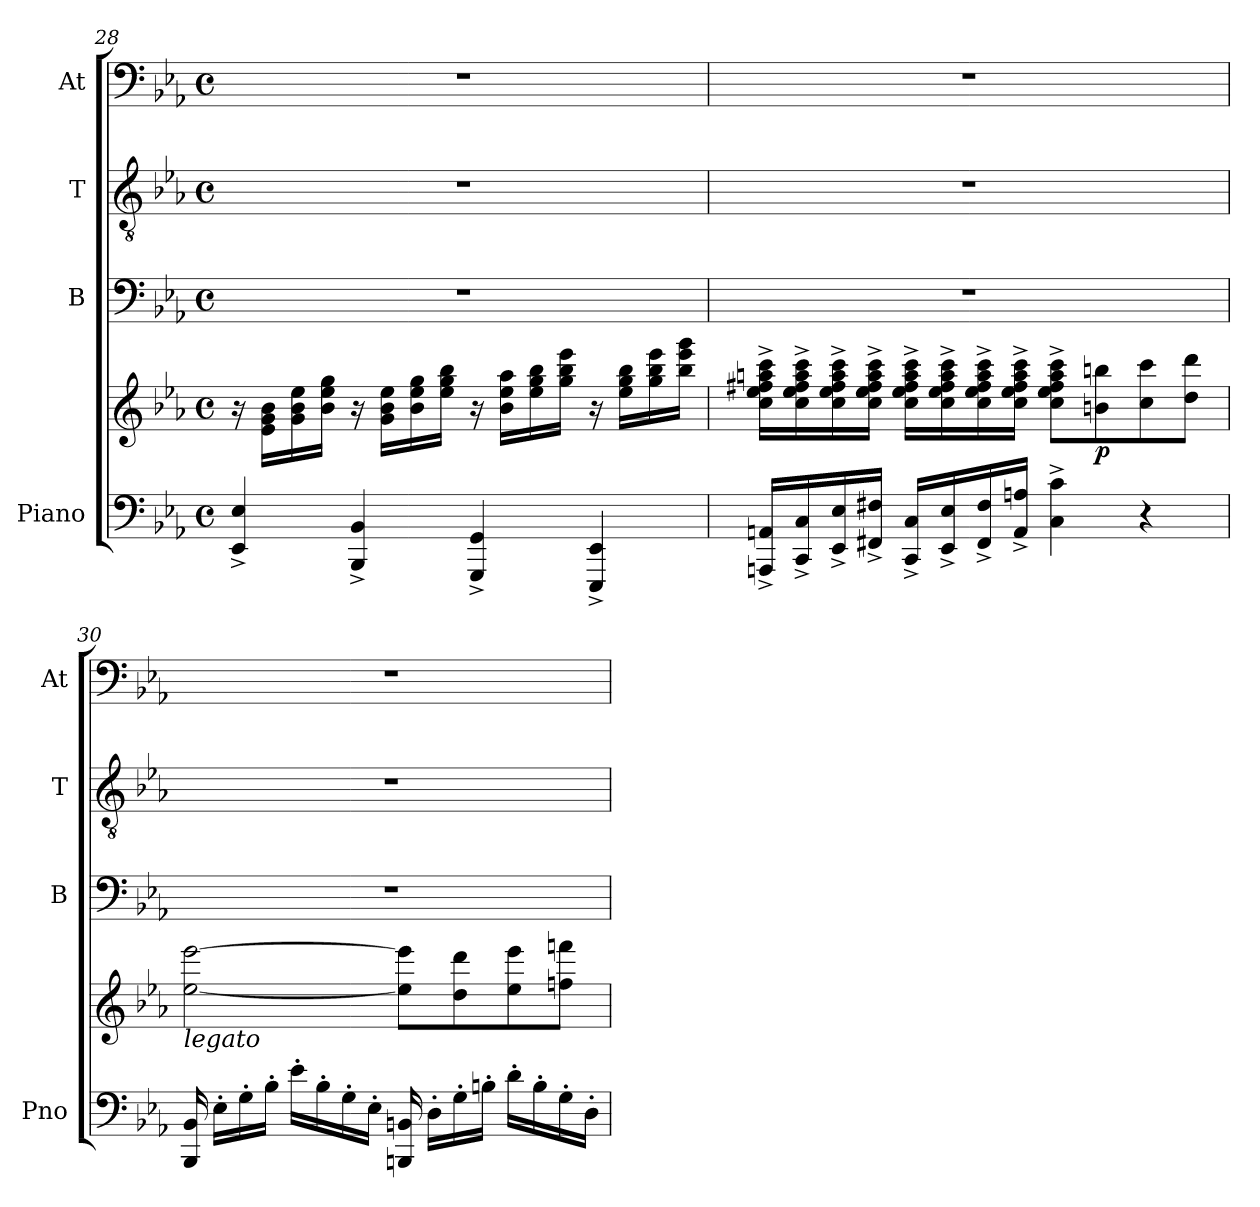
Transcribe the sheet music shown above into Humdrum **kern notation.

**kern	**kern	**dynam	**kern	**kern	**kern
*part4	*part4	*part4	*part3	*part2	*part1
*staff5	*staff4	*staff4/5	*staff3	*staff2	*staff1
*I"Piano	*	*	*I"B	*I"T	*I"At
*I'Pno	*	*	*I'B	*I'T	*I'At
*clefF4	*clefG2	*	*clefF4	*clefGv2	*clefF4
*k[b-e-a-]	*k[b-e-a-]	*	*k[b-e-a-]	*k[b-e-a-]	*k[b-e-a-]
*M4/4	*M4/4	*	*M4/4	*M4/4	*M4/4
*met(c)	*met(c)	*	*met(c)	*met(c)	*met(c)
=28	=28	=28	=28	=28	=28
4EE-/^ 4E-/^	16r	.	1r	1r	1r
.	16e-\ 16g\ 16b-\LL	.	.	.	.
.	16g\ 16b-\ 16ee-\	.	.	.	.
.	16b-\ 16ee-\ 16gg\JJ	.	.	.	.
4BBB-/^ 4BB-/^	16r	.	.	.	.
.	16g\ 16b-\ 16ee-\LL	.	.	.	.
.	16b-\ 16ee-\ 16gg\	.	.	.	.
.	16ee-\ 16gg\ 16bb-\JJ	.	.	.	.
4GGG/^ 4GG/^	16r	.	.	.	.
.	16b-\ 16ee-\ 16aa-\LL	.	.	.	.
.	16ee-\ 16gg\ 16bb-\	.	.	.	.
.	16gg\ 16bb-\ 16eee-\JJ	.	.	.	.
4EEE-/^ 4EE-/^	16r	.	.	.	.
.	16ee-\ 16gg\ 16bb-\LL	.	.	.	.
.	16gg\ 16bb-\ 16eee-\	.	.	.	.
.	16bb-\ 16eee-\ 16ggg\JJ	.	.	.	.
!!LO:LB:g=z
=29	=29	=29	=29	=29	=29
16AAAn/^ 16AAn/^LL	16cc\^ 16ee-\^ 16ff#X\^ 16aan\^ 16ccc\^LL	.	1r	1r	1r
16CC/^ 16C/^	16cc\^ 16ee-\^ 16ff#\^ 16aa\^ 16ccc\^	.	.	.	.
16EE-/^ 16E-/^	16cc\^ 16ee-\^ 16ff#\^ 16aa\^ 16ccc\^	.	.	.	.
16FF#X/^ 16F#X/^JJ	16cc\^ 16ee-\^ 16ff#\^ 16aa\^ 16ccc\^JJ	.	.	.	.
16CC/^ 16C/^LL	16cc\^ 16ee-\^ 16ff#\^ 16aa\^ 16ccc\^LL	.	.	.	.
16EE-/^ 16E-/^	16cc\^ 16ee-\^ 16ff#\^ 16aa\^ 16ccc\^	.	.	.	.
16FF#/^ 16F#/^	16cc\^ 16ee-\^ 16ff#\^ 16aa\^ 16ccc\^	.	.	.	.
16AA/^ 16An/^JJ	16cc\^ 16ee-\^ 16ff#\^ 16aa\^ 16ccc\^JJ	.	.	.	.
4C\^ 4c\^	8cc\^ 8ee-\^ 8ff#\^ 8aa\^ 8ccc\^L	.	.	.	.
!	!	!LO:DY:b	!	!	!
.	8bn\ 8bbn\	p	.	.	.
4r	8cc\ 8ccc\	.	.	.	.
.	8dd\ 8ddd\J	.	.	.	.
=30	=30	=30	=30	=30	=30
!	!LO:TX:b:i:t=legato	!	!	!	!
16BBB-/ 16BB-/	[2ee-\ [2eee-\	.	1r	1r	1r
16E-'\LL	.	.	.	.	.
16G'\	.	.	.	.	.
16B-'\JJ	.	.	.	.	.
16e-'\LL	.	.	.	.	.
16B-'\	.	.	.	.	.
16G'\	.	.	.	.	.
16E-'\JJ	.	.	.	.	.
16BBBn/ 16BBn/	8ee-\] 8eee-\]L	.	.	.	.
16D'\LL	.	.	.	.	.
16G'\	8dd\ 8ddd\	.	.	.	.
16Bn'\JJ	.	.	.	.	.
16d'\LL	8ee-\ 8eee-\	.	.	.	.
16B'\	.	.	.	.	.
16G'\	8ffn\ 8fffn\J	.	.	.	.
16D'\JJ	.	.	.	.	.
=	=	=	=	=	=
*-	*-	*-	*-	*-	*-
